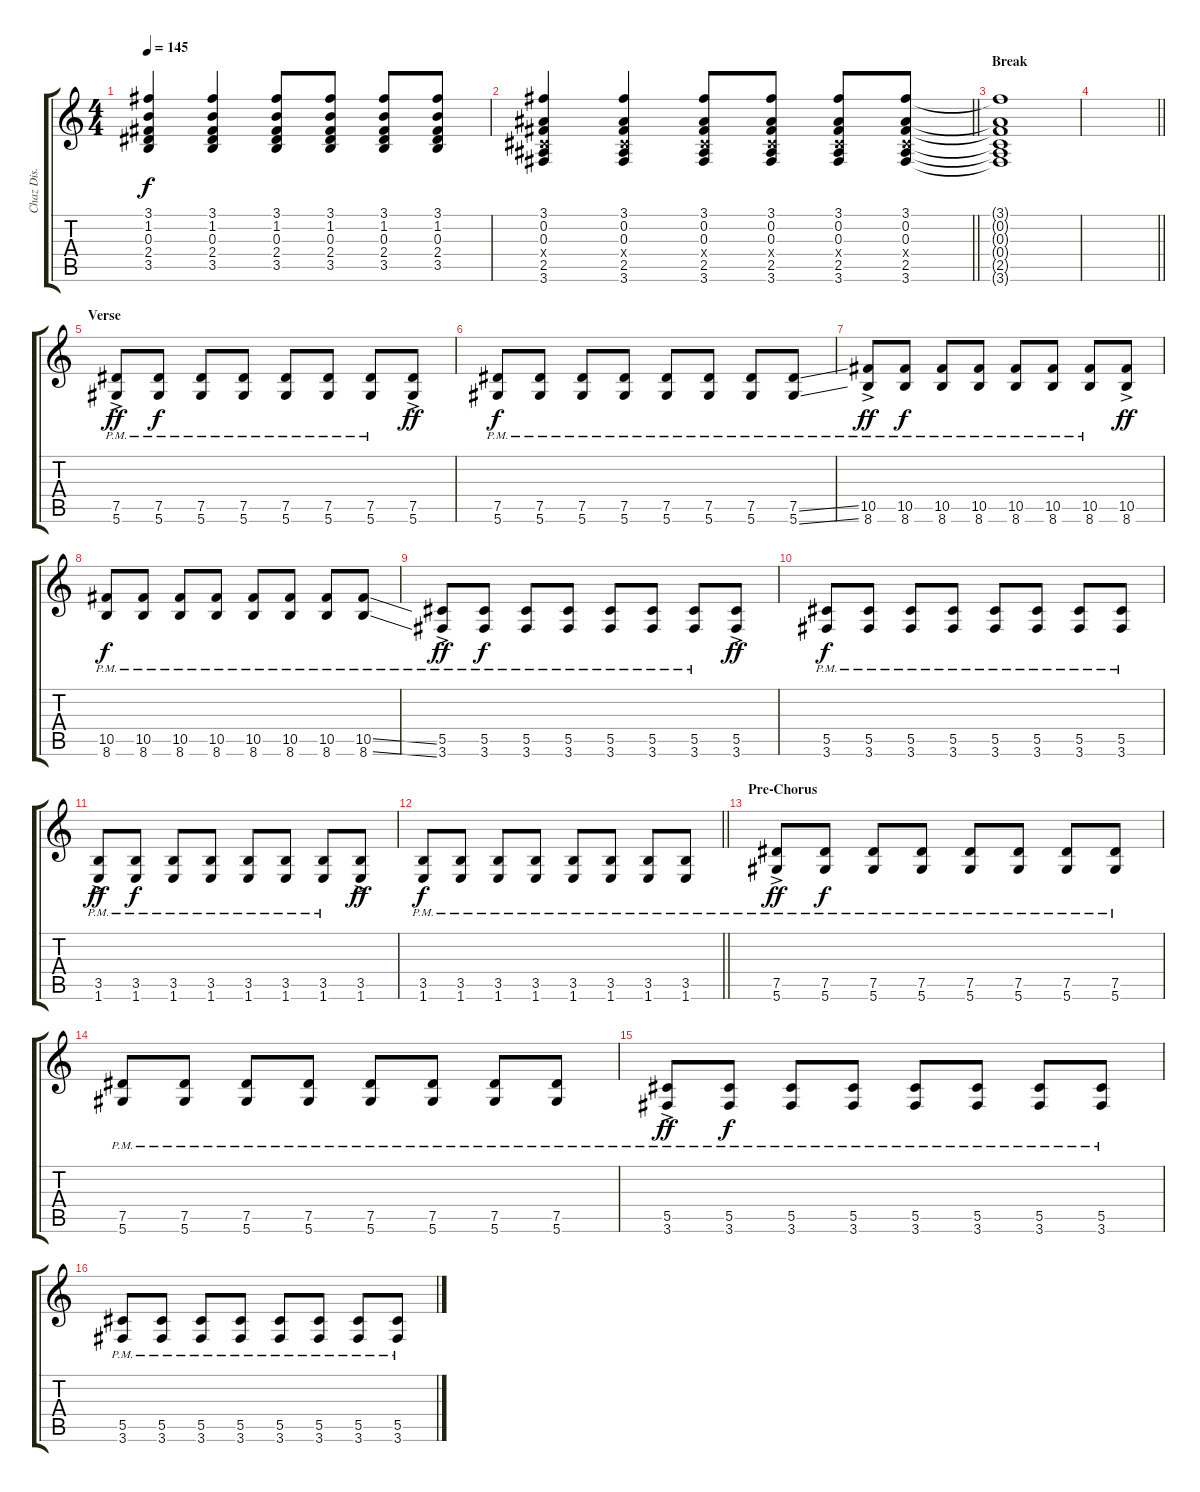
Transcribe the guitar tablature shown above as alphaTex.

\track ("Chaz Dis." "Chaz Dis.") {instrument distortionguitar}
\staff {score tabs}
\tuning (Eb4 Bb3 Gb3 Db3 Ab2 Eb2) {hide}
\ts (4 4)
\tempo 145
\clef g2
\ks c
(3.1 1.2 0.3 2.4 3.5).4{dy f} (3.1 1.2 0.3 2.4 3.5).4 (3.1 1.2 0.3 2.4 3.5).8 (3.1 1.2 0.3 2.4 3.5).8 (3.1 1.2 0.3 2.4 3.5).8 (3.1 1.2 0.3 2.4 3.5).8 |
\barLineRight lightlight
(3.1 0.2 0.3 0.4{x} 2.5 3.6).4 (3.1 0.2 0.3 0.4{x} 2.5 3.6).4 (3.1 0.2 0.3 0.4{x} 2.5 3.6).8 (3.1 0.2 0.3 0.4{x} 2.5 3.6).8 (3.1 0.2 0.3 0.4{x} 2.5 3.6).8 (3.1 0.2 0.3 0.4{x} 2.5 3.6).8 |
\section ("" "Break")
(3.1{t} 0.2{t} 0.3{t} 0.4{t} 2.5{t} 3.6{t}).1{volume 0} |
\barLineRight lightlight
|
\section ("" "Verse")
(7.5{ac pm} 5.6{ac pm}).8{dy ff volume 10} (7.5{pm} 5.6{pm}).8{dy f} (7.5{pm} 5.6{pm}).8 (7.5{pm} 5.6{pm}).8 (7.5{pm} 5.6{pm}).8 (7.5{pm} 5.6{pm}).8 (7.5{pm} 5.6{pm}).8 (7.5{ac} 5.6).8{dy ff} |
(7.5{pm} 5.6{pm}).8{dy f} (7.5{pm} 5.6{pm}).8 (7.5{pm} 5.6{pm}).8 (7.5{pm} 5.6{pm}).8 (7.5{pm} 5.6{pm}).8 (7.5{pm} 5.6{pm}).8 (7.5{pm} 5.6{pm}).8 (7.5{ss pm} 5.6{ss pm}).8 |
(10.5{ac pm} 8.6{ac pm}).8{dy ff} (10.5{pm} 8.6{pm}).8{dy f} (10.5{pm} 8.6{pm}).8 (10.5{pm} 8.6{pm}).8 (10.5{pm} 8.6{pm}).8 (10.5{pm} 8.6{pm}).8 (10.5{pm} 8.6{pm}).8 (10.5{ac} 8.6).8{dy ff} |
(10.5{pm} 8.6{pm}).8{dy f} (10.5{pm} 8.6{pm}).8 (10.5{pm} 8.6{pm}).8 (10.5{pm} 8.6{pm}).8 (10.5{pm} 8.6{pm}).8 (10.5{pm} 8.6{pm}).8 (10.5{pm} 8.6{pm}).8 (10.5{ss pm} 8.6{ss pm}).8 |
(5.5{ac pm} 3.6{ac pm}).8{dy ff} (5.5{pm} 3.6{pm}).8{dy f} (5.5{pm} 3.6{pm}).8 (5.5{pm} 3.6{pm}).8 (5.5{pm} 3.6{pm}).8 (5.5{pm} 3.6{pm}).8 (5.5{pm} 3.6{pm}).8 (5.5{ac} 3.6).8{dy ff} |
(5.5{pm} 3.6{pm}).8{dy f} (5.5{pm} 3.6{pm}).8 (5.5{pm} 3.6{pm}).8 (5.5{pm} 3.6{pm}).8 (5.5{pm} 3.6{pm}).8 (5.5{pm} 3.6{pm}).8 (5.5{pm} 3.6{pm}).8 (5.5{pm} 3.6{pm}).8 |
(3.5{ac pm} 1.6{ac pm}).8{dy ff} (3.5{pm} 1.6{pm}).8{dy f} (3.5{pm} 1.6{pm}).8 (3.5{pm} 1.6{pm}).8 (3.5{pm} 1.6{pm}).8 (3.5{pm} 1.6{pm}).8 (3.5{pm} 1.6{pm}).8 (3.5{ac} 1.6).8{dy ff} |
\barLineRight lightlight
(3.5{pm} 1.6{pm}).8{dy f} (3.5{pm} 1.6{pm}).8 (3.5{pm} 1.6{pm}).8 (3.5{pm} 1.6{pm}).8 (3.5{pm} 1.6{pm}).8 (3.5{pm} 1.6{pm}).8 (3.5{pm} 1.6{pm}).8 (3.5{pm} 1.6{pm}).8 |
\section ("" "Pre-Chorus")
(7.5{ac pm} 5.6{ac pm}).8{dy ff} (7.5{pm} 5.6{pm}).8{dy f} (7.5{pm} 5.6{pm}).8 (7.5{pm} 5.6{pm}).8 (7.5{pm} 5.6{pm}).8 (7.5{pm} 5.6{pm}).8 (7.5{pm} 5.6{pm}).8 (7.5{pm} 5.6{pm}).8 |
(7.5{pm} 5.6{pm}).8 (7.5{pm} 5.6{pm}).8 (7.5{pm} 5.6{pm}).8 (7.5{pm} 5.6{pm}).8 (7.5{pm} 5.6{pm}).8 (7.5{pm} 5.6{pm}).8 (7.5{pm} 5.6{pm}).8 (7.5{pm} 5.6{pm}).8 |
(5.5{ac pm} 3.6{ac pm}).8{dy ff} (5.5{pm} 3.6{pm}).8{dy f} (5.5{pm} 3.6{pm}).8 (5.5{pm} 3.6{pm}).8 (5.5{pm} 3.6{pm}).8 (5.5{pm} 3.6{pm}).8 (5.5{pm} 3.6{pm}).8 (5.5{pm} 3.6{pm}).8 |
(5.5{pm} 3.6{pm}).8 (5.5{pm} 3.6{pm}).8 (5.5{pm} 3.6{pm}).8 (5.5{pm} 3.6{pm}).8 (5.5{pm} 3.6{pm}).8 (5.5{pm} 3.6{pm}).8 (5.5{pm} 3.6{pm}).8 (5.5{pm} 3.6{pm}).8
